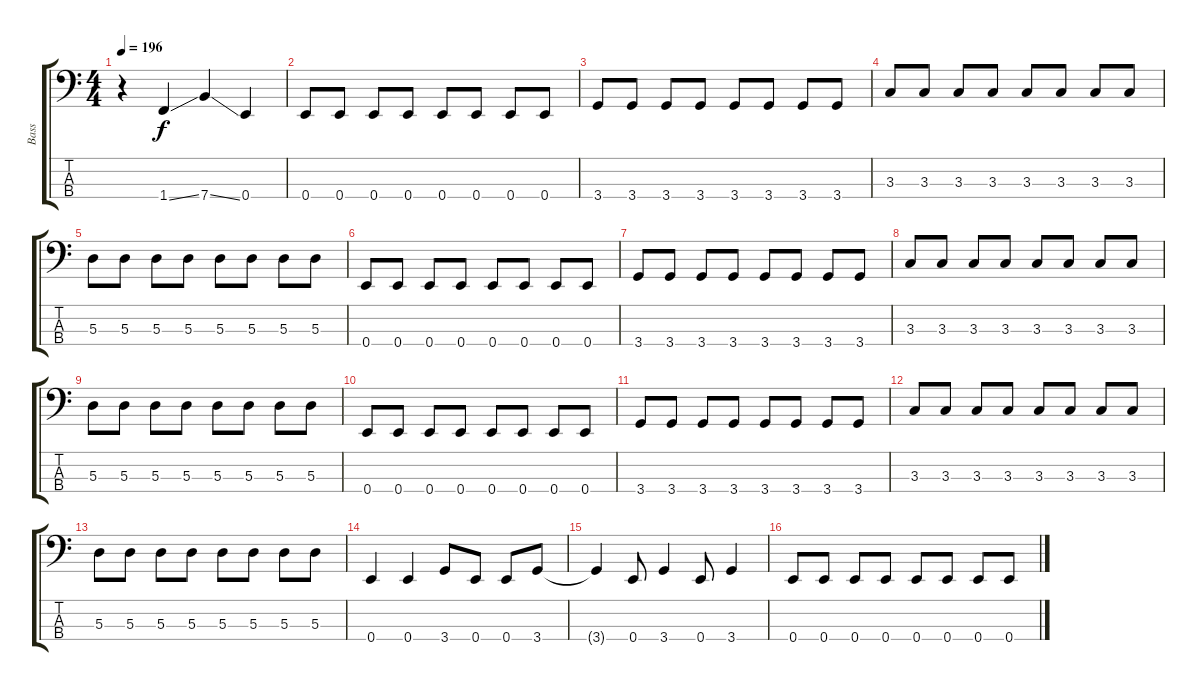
\track ("Bass" "Bass") {instrument electricbassfinger}
\staff {score tabs}
\tuning (G2 D2 A1 E1) {hide}
\ts (4 4)
\tempo 196
\clef f4
\ks c
r.4{dy f} 1.4{ss}.4 7.4{ss}.4 0.4.4 |
0.4.8 0.4.8 0.4.8 0.4.8 0.4.8 0.4.8 0.4.8 0.4.8 |
3.4.8 3.4.8 3.4.8 3.4.8 3.4.8 3.4.8 3.4.8 3.4.8 |
3.3.8 3.3.8 3.3.8 3.3.8 3.3.8 3.3.8 3.3.8 3.3.8 |
5.3.8 5.3.8 5.3.8 5.3.8 5.3.8 5.3.8 5.3.8 5.3.8 |
0.4.8 0.4.8 0.4.8 0.4.8 0.4.8 0.4.8 0.4.8 0.4.8 |
3.4.8 3.4.8 3.4.8 3.4.8 3.4.8 3.4.8 3.4.8 3.4.8 |
3.3.8 3.3.8 3.3.8 3.3.8 3.3.8 3.3.8 3.3.8 3.3.8 |
5.3.8 5.3.8 5.3.8 5.3.8 5.3.8 5.3.8 5.3.8 5.3.8 |
0.4.8 0.4.8 0.4.8 0.4.8 0.4.8 0.4.8 0.4.8 0.4.8 |
3.4.8 3.4.8 3.4.8 3.4.8 3.4.8 3.4.8 3.4.8 3.4.8 |
3.3.8 3.3.8 3.3.8 3.3.8 3.3.8 3.3.8 3.3.8 3.3.8 |
5.3.8 5.3.8 5.3.8 5.3.8 5.3.8 5.3.8 5.3.8 5.3.8 |
0.4.4 0.4.4 3.4.8 0.4.8 0.4.8 3.4.8 |
3.4{t}.4 0.4.8 3.4.4 0.4.8 3.4.4 |
0.4.8 0.4.8 0.4.8 0.4.8 0.4.8 0.4.8 0.4.8 0.4.8
